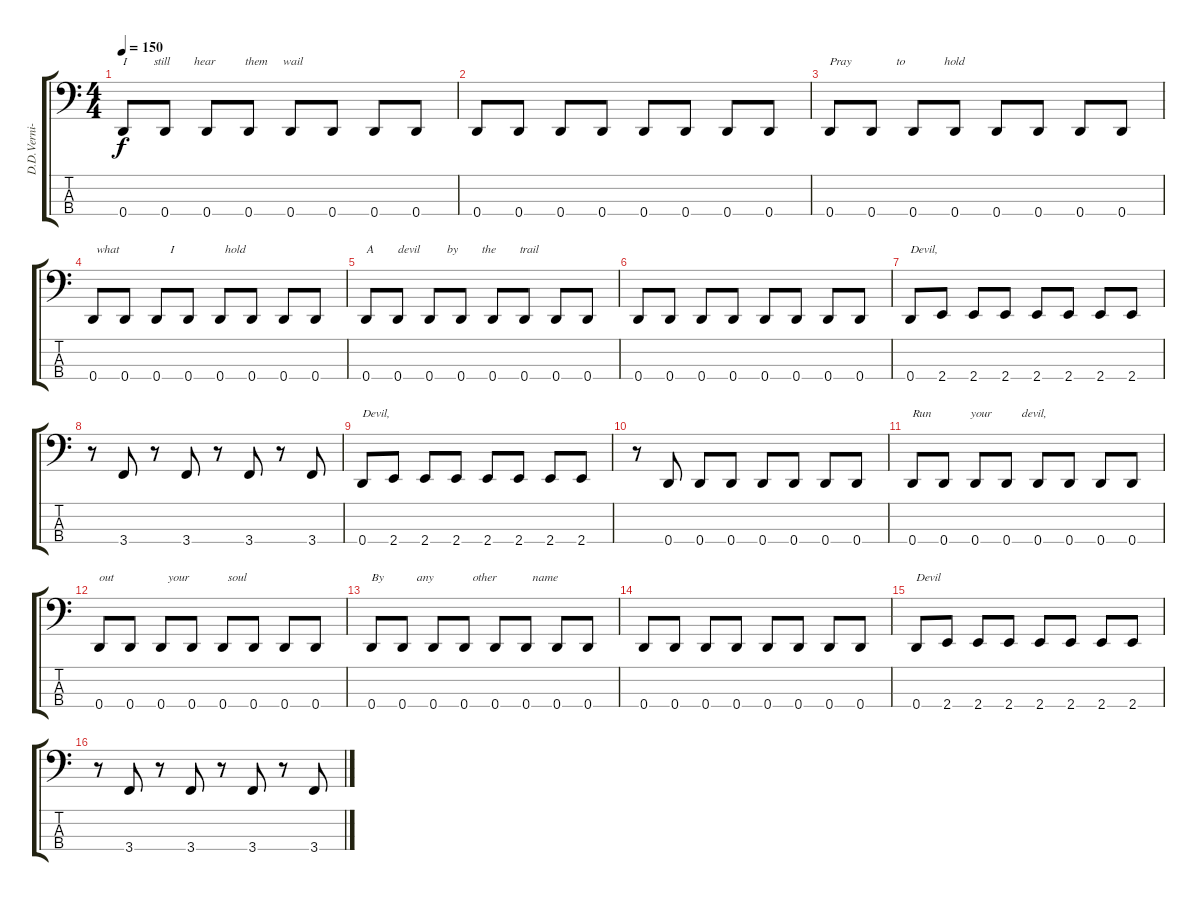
\track ("D.D.Verni-Bass" "D.D.Verni-") {instrument slapbass1}
\staff {score tabs}
\tuning (G2 D2 A1 D1) {hide}
\ts (4 4)
\tempo 150
\clef f4
\ks c
0.4.8{txt "I         still        hear          them     wail" dy f} 0.4.8 0.4.8 0.4.8 0.4.8 0.4.8 0.4.8 0.4.8 |
0.4.8 0.4.8 0.4.8 0.4.8 0.4.8 0.4.8 0.4.8 0.4.8 |
0.4.8{txt "Pray               to             hold       "} 0.4.8 0.4.8 0.4.8 0.4.8 0.4.8 0.4.8 0.4.8 |
0.4.8{txt " what                 I                 hold"} 0.4.8 0.4.8 0.4.8 0.4.8 0.4.8 0.4.8 0.4.8 |
0.4.8{txt "A        devil         by        the        trail "} 0.4.8 0.4.8 0.4.8 0.4.8 0.4.8 0.4.8 0.4.8 |
0.4.8 0.4.8 0.4.8 0.4.8 0.4.8 0.4.8 0.4.8 0.4.8 |
0.4.8{txt "Devil,       "} 2.4.8 2.4.8 2.4.8 2.4.8 2.4.8 2.4.8 2.4.8 |
r.8 3.4.8 r.8 3.4.8 r.8 3.4.8 r.8 3.4.8 |
0.4.8{txt "Devil,"} 2.4.8 2.4.8 2.4.8 2.4.8 2.4.8 2.4.8 2.4.8 |
r.8 0.4.8 0.4.8 0.4.8 0.4.8 0.4.8 0.4.8 0.4.8 |
0.4.8{txt "Run             your          devil, "} 0.4.8 0.4.8 0.4.8 0.4.8 0.4.8 0.4.8 0.4.8 |
0.4.8{txt "out                  your             soul"} 0.4.8 0.4.8 0.4.8 0.4.8 0.4.8 0.4.8 0.4.8 |
0.4.8{txt "By           any             other            name"} 0.4.8 0.4.8 0.4.8 0.4.8 0.4.8 0.4.8 0.4.8 |
0.4.8 0.4.8 0.4.8 0.4.8 0.4.8 0.4.8 0.4.8 0.4.8 |
0.4.8{txt "Devil"} 2.4.8 2.4.8 2.4.8 2.4.8 2.4.8 2.4.8 2.4.8 |
r.8 3.4.8 r.8 3.4.8 r.8 3.4.8 r.8 3.4.8
